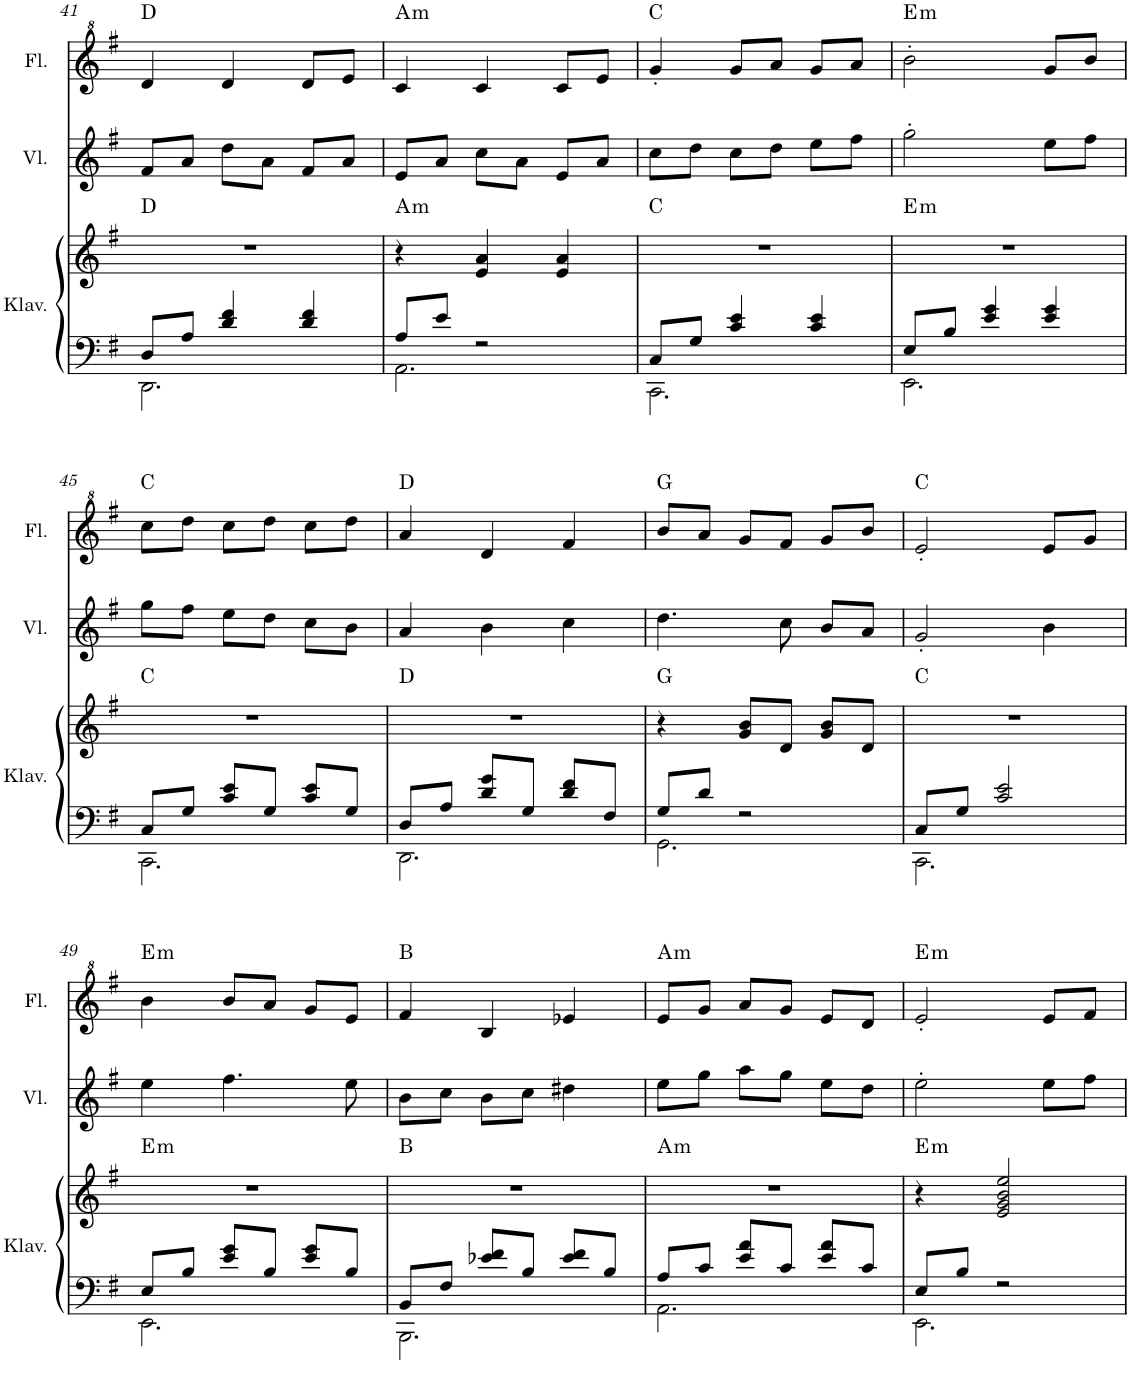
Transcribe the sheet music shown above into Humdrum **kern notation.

**kern	**kern	**harte	**kern	**kern	**harte
*part3	*part3	*part3	*part2	*part1	*part1
*staff4	*staff3	*	*staff2	*staff1	*
*I"Klavier	*	*	*I"Violine	*I"Flöte	*
*I'Klav.	*	*	*I'Vl.	*I'Fl.	*
!!LO:PB:g=z
*clefF4	*clefG2	*	*clefG2	*clefG^2	*
*k[f#]	*k[f#]	*	*k[f#]	*k[f#]	*
*M3/4	*M3/4	*	*M3/4	*M3/4	*
=41	=41	=41	=41	=41	=41
*^	*	*	*	*	*
8D/L	2.DD\	2.r	D:maj	8f#/L	4dd/	D:maj
8A/J	.	.	.	8a/J	.	.
4d/ 4f#/	.	.	.	8dd\L	4dd/	.
.	.	.	.	8a\J	.	.
4d/ 4f#/	.	.	.	8f#/L	8dd/L	.
.	.	.	.	8a/J	8ee/J	.
=42	=42	=42	=42	=42	=42	=42
!	!	!	!LO:H:kt=m	!	!	!LO:H:kt=m
8A/L	2.AA\	4r	A:min	8e/L	4cc/	A:min
8e/J	.	.	.	8a/J	.	.
2r	.	4e/ 4a/	.	8cc\L	4cc/	.
.	.	.	.	8a\J	.	.
.	.	4e/ 4a/	.	8e/L	8cc/L	.
.	.	.	.	8a/J	8ee/J	.
=43	=43	=43	=43	=43	=43	=43
8C/L	2.CC\	2.r	C:maj	8cc\L	4gg'/	C:maj
8G/J	.	.	.	8dd\J	.	.
4c/ 4e/	.	.	.	8cc\L	8gg/L	.
.	.	.	.	8dd\J	8aa/J	.
4c/ 4e/	.	.	.	8ee\L	8gg/L	.
.	.	.	.	8ff#\J	8aa/J	.
=44	=44	=44	=44	=44	=44	=44
!	!	!	!LO:H:kt=m	!	!	!LO:H:kt=m
8E/L	2.EE\	2.r	E:min	2gg'\	2bb'\	E:min
8B/J	.	.	.	.	.	.
4e/ 4g/	.	.	.	.	.	.
4e/ 4g/	.	.	.	8ee\L	8gg/L	.
.	.	.	.	8ff#\J	8bb/J	.
!!LO:LB:g=z
=45	=45	=45	=45	=45	=45	=45
8C/L	2.CC\	2.r	C:maj	8gg\L	8ccc\L	C:maj
8G/J	.	.	.	8ff#\J	8ddd\J	.
8c/ 8e/L	.	.	.	8ee\L	8ccc\L	.
8G/J	.	.	.	8dd\J	8ddd\J	.
8c/ 8e/L	.	.	.	8cc\L	8ccc\L	.
8G/J	.	.	.	8b\J	8ddd\J	.
=46	=46	=46	=46	=46	=46	=46
8D/L	2.DD\	2.r	D:maj	4a/	4aa/	D:maj
8A/J	.	.	.	.	.	.
8d/ 8g/L	.	.	.	4b\	4dd/	.
8G/J	.	.	.	.	.	.
8d/ 8f#/L	.	.	.	4cc\	4ff#/	.
8F#/J	.	.	.	.	.	.
=47	=47	=47	=47	=47	=47	=47
8G/L	2.GG\	4r	G:maj	4.dd\	8bb/L	G:maj
8d/J	.	.	.	.	8aa/J	.
2r	.	8g/ 8b/L	.	.	8gg/L	.
.	.	8d/J	.	8cc\	8ff#/J	.
.	.	8g/ 8b/L	.	8b/L	8gg/L	.
.	.	8d/J	.	8a/J	8bb/J	.
=48	=48	=48	=48	=48	=48	=48
8C/L	2.CC\	2.r	C:maj	2g'/	2ee'/	C:maj
8G/J	.	.	.	.	.	.
2c/ 2e/	.	.	.	.	.	.
.	.	.	.	4b\	8ee/L	.
.	.	.	.	.	8gg/J	.
!!LO:LB:g=z
=49	=49	=49	=49	=49	=49	=49
!	!	!	!LO:H:kt=m	!	!	!LO:H:kt=m
8E/L	2.EE\	2.r	E:min	4ee\	4bb\	E:min
8B/J	.	.	.	.	.	.
8e/ 8g/L	.	.	.	4.ff#\	8bb/L	.
8B/J	.	.	.	.	8aa/J	.
8e/ 8g/L	.	.	.	.	8gg/L	.
8B/J	.	.	.	8ee\	8ee/J	.
=50	=50	=50	=50	=50	=50	=50
8BB/L	2.BBB\	2.r	B:maj	8b\L	4ff#/	B:maj
8F#/J	.	.	.	8cc\J	.	.
8e-X/ 8f#/L	.	.	.	8b\L	4b/	.
8B/J	.	.	.	8cc\J	.	.
8e-/ 8f#/L	.	.	.	4dd#X\	4ee-X/	.
8B/J	.	.	.	.	.	.
=51	=51	=51	=51	=51	=51	=51
!	!	!	!LO:H:kt=m	!	!	!LO:H:kt=m
8A/L	2.AA\	2.r	A:min	8ee\L	8ee/L	A:min
8c/J	.	.	.	8gg\J	8gg/J	.
8e/ 8a/L	.	.	.	8aa\L	8aa/L	.
8c/J	.	.	.	8gg\J	8gg/J	.
8e/ 8a/L	.	.	.	8ee\L	8ee/L	.
8c/J	.	.	.	8dd\J	8dd/J	.
=52	=52	=52	=52	=52	=52	=52
!	!	!	!LO:H:kt=m	!	!	!LO:H:kt=m
8E/L	2.EE\	4r	E:min	2ee'\	2ee'/	E:min
8B/J	.	.	.	.	.	.
2r	.	2e/ 2g/ 2b/ 2ee/	.	.	.	.
.	.	.	.	8ee\L	8ee/L	.
.	.	.	.	8ff#\J	8ff#/J	.
*v	*v	*	*	*	*	*
=	=	=	=	=	=
*-	*-	*-	*-	*-	*-
